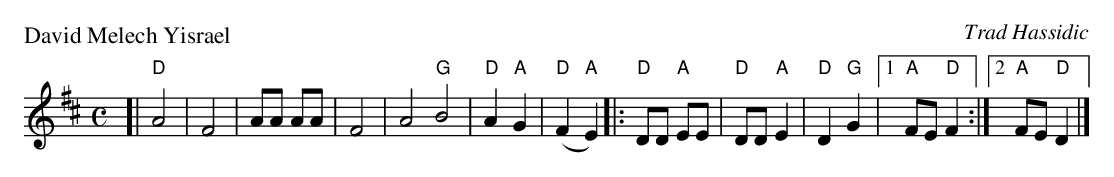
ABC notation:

X:1
P: David Melech Yisrael
O: Trad Hassidic
M: C
L: 1/8
K: D
[| "D"A4 | F4 | AA AA | F4 \
| A4 "G"B4 | "D"A2 "A"G2 | "D"(F2 "A"E2) \
|: "D"DD "A"EE | "D"DD "A"E2 | "D"D2 "G"G2 |1 "A"FE "D"F2 :|2 "A"FE "D"D2 |]
